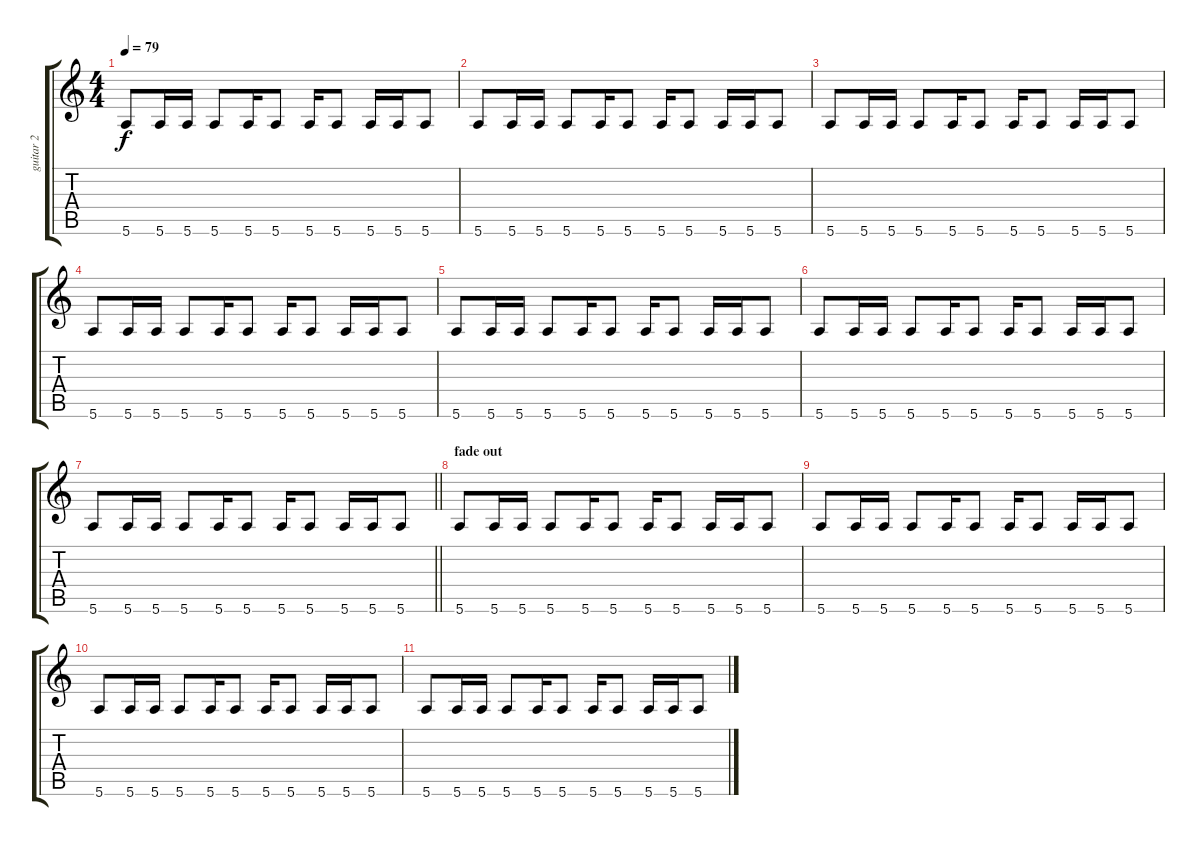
\track ("guitar 2" "guitar 2") {instrument overdrivenguitar}
\staff {score tabs}
\tuning (E4 B3 G3 D3 A2 E2) {hide}
\ts (4 4)
\tempo 79
\clef g2
\ks c
5.6.8{dy f} 5.6.16 5.6.16 5.6.8 5.6.16 5.6.8 5.6.16 5.6.8 5.6.16 5.6.16 5.6.8 |
5.6.8 5.6.16 5.6.16 5.6.8 5.6.16 5.6.8 5.6.16 5.6.8 5.6.16 5.6.16 5.6.8 |
5.6.8 5.6.16 5.6.16 5.6.8 5.6.16 5.6.8 5.6.16 5.6.8 5.6.16 5.6.16 5.6.8 |
5.6.8 5.6.16 5.6.16 5.6.8 5.6.16 5.6.8 5.6.16 5.6.8 5.6.16 5.6.16 5.6.8 |
5.6.8 5.6.16 5.6.16 5.6.8 5.6.16 5.6.8 5.6.16 5.6.8 5.6.16 5.6.16 5.6.8 |
5.6.8 5.6.16 5.6.16 5.6.8 5.6.16 5.6.8 5.6.16 5.6.8 5.6.16 5.6.16 5.6.8 |
\barLineRight lightlight
5.6.8 5.6.16 5.6.16 5.6.8 5.6.16 5.6.8 5.6.16 5.6.8 5.6.16 5.6.16 5.6.8 |
\section ("" "fade out")
5.6.8 5.6.16 5.6.16 5.6.8 5.6.16 5.6.8 5.6.16 5.6.8 5.6.16 5.6.16 5.6.8 |
5.6.8 5.6.16 5.6.16 5.6.8 5.6.16 5.6.8 5.6.16 5.6.8 5.6.16 5.6.16 5.6.8 |
5.6.8 5.6.16 5.6.16 5.6.8 5.6.16 5.6.8 5.6.16 5.6.8 5.6.16 5.6.16 5.6.8 |
5.6.8 5.6.16 5.6.16 5.6.8 5.6.16 5.6.8 5.6.16 5.6.8 5.6.16 5.6.16 5.6.8
